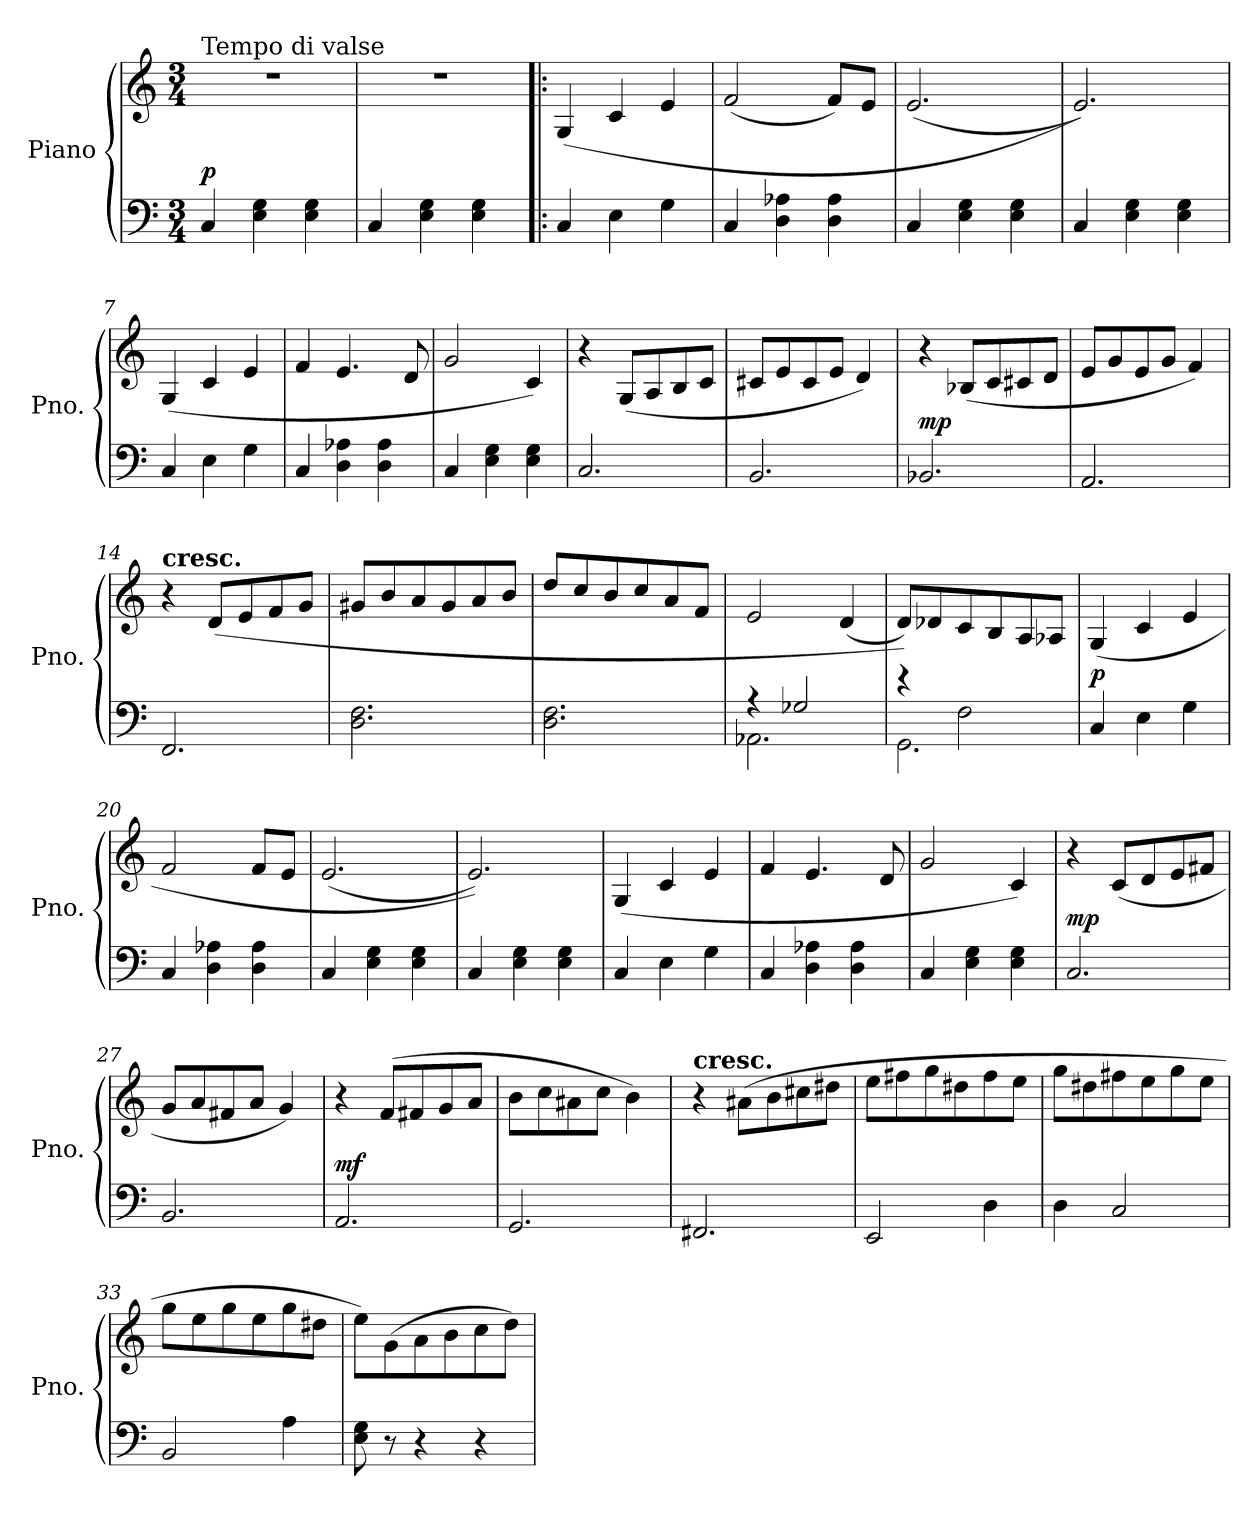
**kern	**kern	**dynam
*part1	*part1	*part1
*staff2	*staff1	*staff1/2
*I"Piano	*	*
*I'Pno.	*	*
*clefF4	*clefG2	*
*k[]	*k[]	*
*M3/4	*M3/4	*
=1	=1	=1
!	!LO:TX:a:t=Tempo di valse	!
!	!	!LO:DY:a=2
4C/	2.r	p
4E\ 4G\	.	.
4E\ 4G\	.	.
=2	=2	=2
4C/	2.r	.
4E\ 4G\	.	.
4E\ 4G\	.	.
=3!|:	=3!|:	=3!|:
4C/	(4G/	.
4E\	4c/	.
4G\	4e/	.
=4	=4	=4
4C/	(2f/	.
4D\ 4A-X\	.	.
4D\ 4A-\	8f/L)	.
.	8e/J	.
!!LO:LB:g=z
=5	=5	=5
4C/	(2.e/	.
4E\ 4G\	.	.
4E\ 4G\	.	.
=6	=6	=6
4C/	2.e/))	.
4E\ 4G\	.	.
4E\ 4G\	.	.
=7	=7	=7
4C/	(4G/	.
4E\	4c/	.
4G\	4e/	.
=8	=8	=8
4C/	4f/	.
4D\ 4A-X\	4.e/	.
4D\ 4A-\	.	.
.	8d/	.
!!LO:LB:g=z
=9	=9	=9
4C/	2g/	.
4E\ 4G\	.	.
4E\ 4G\	4c/)	.
=10	=10	=10
2.C/	4r	.
.	(8G/L	.
.	8A/	.
.	8B/	.
.	8c/J	.
=11	=11	=11
2.BB/	8c#X/L	.
.	8e/	.
.	8c#/	.
.	8e/J	.
.	4d/)	.
!!LO:LB:g=z
=12	=12	=12
!	!	!LO:DY:a=2
2.BB-X/	4r	mp
.	(8B-X/L	.
.	8c/	.
.	8c#X/	.
.	8d/J	.
=13	=13	=13
2.AA/	8e/L	.
.	8g/	.
.	8e/	.
.	8g/J	.
.	4f/)	.
=14	=14	=14
!	!LO:TX:a:B:t=cresc.	!
2.FF/	4r	.
.	(8d/L	.
.	8e/	.
.	8f/	.
.	8g/J	.
!!LO:LB:g=z
=15	=15	=15
2.D\ 2.F\	8g#X/L	.
.	8b/	.
.	8a/	.
.	8g#/	.
.	8a/	.
.	8b/J	.
=16	=16	=16
2.D\ 2.F\	8dd/L	.
.	8cc/	.
.	8b/	.
.	8cc/	.
.	8a/	.
.	8f/J	.
=17	=17	=17
*^	*	*
4r	2.AA-X\	2e/	.
2G-X/	.	.	.
.	.	(4d/	.
!!LO:PB:g=z
=18	=18	=18	=18
2.GG\	4re	8d/L))	.
.	.	8d-X/	.
.	2F\	8c/	.
.	.	8B/	.
.	.	8A/	.
.	.	8A-X/J	.
*v	*v	*	*
=19	=19	=19
!	!	!LO:DY:a=2
4C/	(4G/	p
4E\	4c/	.
4G\	4e/	.
=20	=20	=20
4C/	2f/	.
4D\ 4A-X\	.	.
4D\ 4A-\	8f/L	.
.	8e/J	.
=21	=21	=21
4C/	(2.e/	.
4E\ 4G\	.	.
4E\ 4G\	.	.
!!LO:LB:g=z
=22	=22	=22
4C/	2.e/))	.
4E\ 4G\	.	.
4E\ 4G\	.	.
=23	=23	=23
4C/	(4G/	.
4E\	4c/	.
4G\	4e/	.
=24	=24	=24
4C/	4f/	.
4D\ 4A-X\	4.e/	.
4D\ 4A-\	.	.
.	8d/	.
=25	=25	=25
4C/	2g/	.
4E\ 4G\	.	.
4E\ 4G\	4c/)	.
!!LO:LB:g=z
=26	=26	=26
!	!	!LO:DY:a=2
2.C/	4r	mp
.	(8c/L	.
.	8d/	.
.	8e/	.
.	8f#X/J	.
=27	=27	=27
2.BB/	8g/L	.
.	8a/	.
.	8f#X/	.
.	8a/J	.
.	4g/)	.
=28	=28	=28
!	!	!LO:DY:a=2
2.AA/	4r	mf
.	(8f/L	.
.	8f#X/	.
.	8g/	.
.	8a/J	.
!!LO:LB:g=z
=29	=29	=29
2.GG/	8b\L	.
.	8cc\	.
.	8a#X\	.
.	8cc\J	.
.	4b\)	.
=30	=30	=30
!	!LO:TX:a:B:t=cresc.	!
2.FF#X/	4r	.
.	(8a#X\L	.
.	8b\	.
.	8cc#X\	.
.	8dd#X\J	.
=31	=31	=31
2EE/	8ee\L	.
.	8ff#X\	.
.	8gg\	.
.	8dd#X\	.
4D\	8ff#\	.
.	8ee\J	.
!!LO:LB:g=z
=32	=32	=32
4D\	8gg\L	.
.	8dd#X\	.
2C/	8ff#X\	.
.	8ee\	.
.	8gg\	.
.	8ee\J	.
=33	=33	=33
2BB/	8gg\L	.
.	8ee\	.
.	8gg\	.
.	8ee\	.
4A\	8gg\	.
.	8dd#X\J	.
=34	=34	=34
8E\ 8G\	8ee\L)	.
8r	(8g\	.
4r	8a\	.
.	8b\	.
4r	8cc\	.
.	8dd\J)	.
=	=	=
*-	*-	*-
